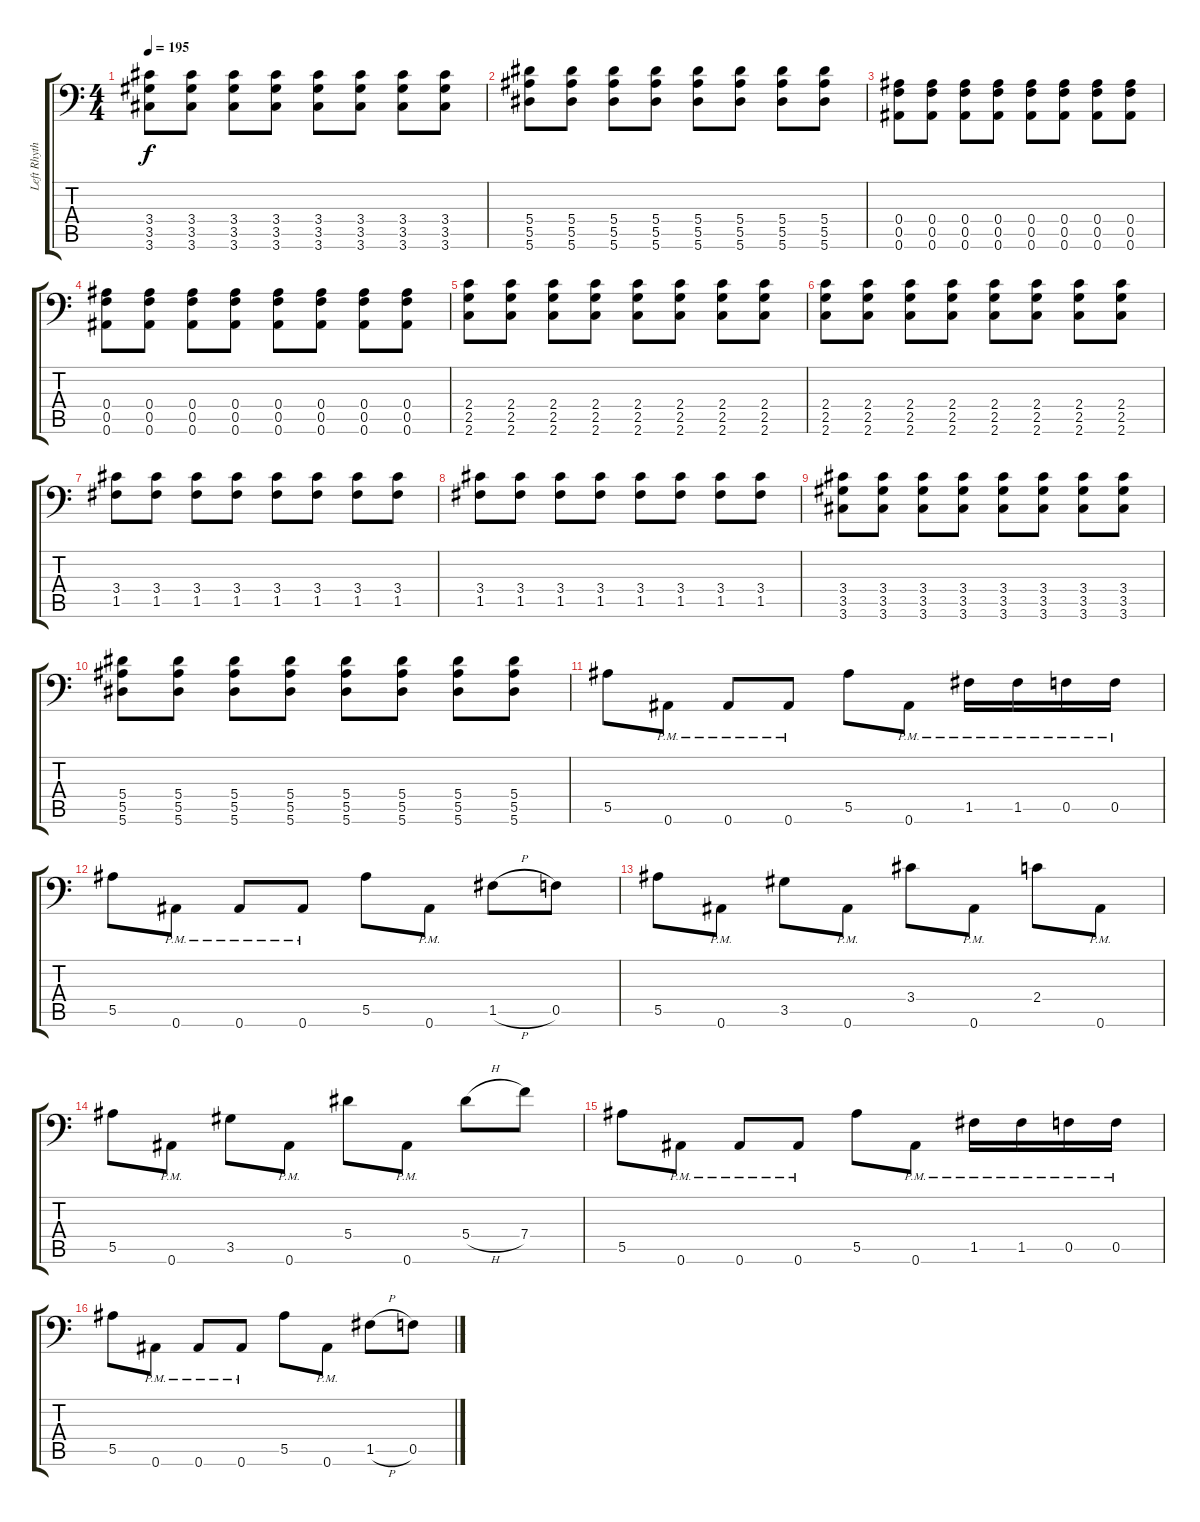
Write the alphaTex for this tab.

\track ("Left Rhythm" "Left Rhyth") {instrument distortionguitar}
\staff {score tabs}
\tuning (C4 G3 Eb3 Bb2 F2 Bb1) {hide}
\ts (4 4)
\tempo 195
\clef f4
\ks c
(3.4 3.5 3.6).8{dy f} (3.4 3.5 3.6).8 (3.4 3.5 3.6).8 (3.4 3.5 3.6).8 (3.4 3.5 3.6).8 (3.4 3.5 3.6).8 (3.4 3.5 3.6).8 (3.4 3.5 3.6).8 |
(5.4 5.5 5.6).8 (5.4 5.5 5.6).8 (5.4 5.5 5.6).8 (5.4 5.5 5.6).8 (5.4 5.5 5.6).8 (5.4 5.5 5.6).8 (5.4 5.5 5.6).8 (5.4 5.5 5.6).8 |
(0.4 0.5 0.6).8 (0.4 0.5 0.6).8 (0.4 0.5 0.6).8 (0.4 0.5 0.6).8 (0.4 0.5 0.6).8 (0.4 0.5 0.6).8 (0.4 0.5 0.6).8 (0.4 0.5 0.6).8 |
(0.4 0.5 0.6).8 (0.4 0.5 0.6).8 (0.4 0.5 0.6).8 (0.4 0.5 0.6).8 (0.4 0.5 0.6).8 (0.4 0.5 0.6).8 (0.4 0.5 0.6).8 (0.4 0.5 0.6).8 |
(2.4 2.5 2.6).8 (2.4 2.5 2.6).8 (2.4 2.5 2.6).8 (2.4 2.5 2.6).8 (2.4 2.5 2.6).8 (2.4 2.5 2.6).8 (2.4 2.5 2.6).8 (2.4 2.5 2.6).8 |
(2.4 2.5 2.6).8 (2.4 2.5 2.6).8 (2.4 2.5 2.6).8 (2.4 2.5 2.6).8 (2.4 2.5 2.6).8 (2.4 2.5 2.6).8 (2.4 2.5 2.6).8 (2.4 2.5 2.6).8 |
(3.4 1.5).8 (3.4 1.5).8 (3.4 1.5).8 (3.4 1.5).8 (3.4 1.5).8 (3.4 1.5).8 (3.4 1.5).8 (3.4 1.5).8 |
(3.4 1.5).8 (3.4 1.5).8 (3.4 1.5).8 (3.4 1.5).8 (3.4 1.5).8 (3.4 1.5).8 (3.4 1.5).8 (3.4 1.5).8 |
(3.4 3.5 3.6).8 (3.4 3.5 3.6).8 (3.4 3.5 3.6).8 (3.4 3.5 3.6).8 (3.4 3.5 3.6).8 (3.4 3.5 3.6).8 (3.4 3.5 3.6).8 (3.4 3.5 3.6).8 |
(5.4 5.5 5.6).8 (5.4 5.5 5.6).8 (5.4 5.5 5.6).8 (5.4 5.5 5.6).8 (5.4 5.5 5.6).8 (5.4 5.5 5.6).8 (5.4 5.5 5.6).8 (5.4 5.5 5.6).8 |
5.5.8 0.6{pm}.8 0.6{pm}.8 0.6{pm}.8 5.5.8 0.6{pm}.8 1.5{pm}.16 1.5{pm}.16 0.5{pm}.16 0.5{pm}.16 |
5.5.8 0.6{pm}.8 0.6{pm}.8 0.6{pm}.8 5.5.8 0.6{pm}.8 1.5{h}.8 0.5.8 |
5.5.8 0.6{pm}.8 3.5.8 0.6{pm}.8 3.4.8 0.6{pm}.8 2.4.8 0.6{pm}.8 |
5.5.8 0.6{pm}.8 3.5.8 0.6{pm}.8 5.4.8 0.6{pm}.8 5.4{h}.8 7.4.8 |
5.5.8 0.6{pm}.8 0.6{pm}.8 0.6{pm}.8 5.5.8 0.6{pm}.8 1.5{pm}.16 1.5{pm}.16 0.5{pm}.16 0.5{pm}.16 |
5.5.8 0.6{pm}.8 0.6{pm}.8 0.6{pm}.8 5.5.8 0.6{pm}.8 1.5{h}.8 0.5.8
